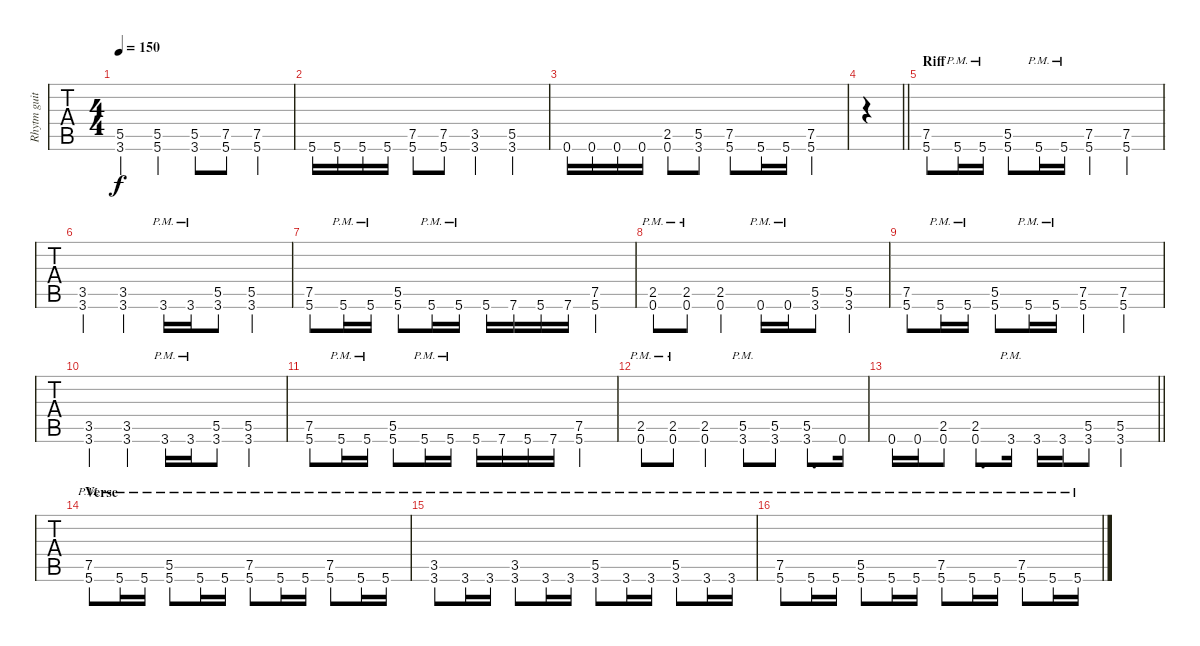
\track ("Rhytm guitar" "Rhytm guit") {instrument distortionguitar}
\staff {tabs}
\tuning (D4 A3 F3 C3 G2 D2) {hide}
\ts (4 4)
\tempo 150
\clef g2
\ks c
(5.5 3.6).4{dy f} (5.5 5.6).4 (5.5 3.6).8 (7.5 5.6).8 (7.5 5.6).4 |
5.6.16 5.6.16 5.6.16 5.6.16 (7.5 5.6).8 (7.5 5.6).8 (3.5 3.6).4 (5.5 3.6).4 |
0.6.16 0.6.16 0.6.16 0.6.16 (2.5 0.6).8 (5.5 3.6).8 (7.5 5.6).8 5.6.16 5.6.16 (7.5 5.6).4 |
\barLineRight lightlight
|
\section ("" "Riff")
(7.5 5.6).8 5.6{pm}.16 5.6{pm}.16 (5.5 5.6).8 5.6{pm}.16 5.6{pm}.16 (7.5 5.6).4 (7.5 5.6).4 |
(3.5 3.6).4 (3.5 3.6).4 3.6{pm}.16 3.6{pm}.16 (5.5 3.6).8 (5.5 3.6).4 |
(7.5 5.6).8 5.6{pm}.16 5.6{pm}.16 (5.5 5.6).8 5.6{pm}.16 5.6{pm}.16 5.6.16 7.6.16 5.6.16 7.6.16 (7.5 5.6).4 |
(2.5{pm} 0.6).8 (2.5{pm} 0.6).8 (2.5 0.6).4 0.6{pm}.16 0.6{pm}.16 (5.5 3.6).8 (5.5 3.6).4 |
(7.5 5.6).8 5.6{pm}.16 5.6{pm}.16 (5.5 5.6).8 5.6{pm}.16 5.6{pm}.16 (7.5 5.6).4 (7.5 5.6).4 |
(3.5 3.6).4 (3.5 3.6).4 3.6{pm}.16 3.6{pm}.16 (5.5 3.6).8 (5.5 3.6).4 |
(7.5 5.6).8 5.6{pm}.16 5.6{pm}.16 (5.5 5.6).8 5.6{pm}.16 5.6{pm}.16 5.6.16 7.6.16 5.6.16 7.6.16 (7.5 5.6).4 |
(2.5{pm} 0.6).8 (2.5{pm} 0.6).8 (2.5 0.6).4 (5.5 3.6{pm}).8 (5.5 3.6).8 (5.5 3.6).8{d} 0.6.16 |
\barLineRight lightlight
0.6.16 0.6.16 (2.5 0.6).8 (2.5 0.6).8{d} 3.6{pm}.16 3.6.16 3.6.16 (5.5 3.6).8 (5.5 3.6).4 |
\section ("" "Verse")
(7.5 5.6{pm}).8 5.6{pm}.16 5.6{pm}.16 (5.5 5.6{pm}).8 5.6{pm}.16 5.6{pm}.16 (7.5 5.6{pm}).8 5.6{pm}.16 5.6{pm}.16 (7.5 5.6{pm}).8 5.6{pm}.16 5.6{pm}.16 |
(3.5 3.6{pm}).8 3.6{pm}.16 3.6{pm}.16 (3.5 3.6{pm}).8 3.6{pm}.16 3.6{pm}.16 (5.5 3.6{pm}).8 3.6{pm}.16 3.6{pm}.16 (5.5{pm} 3.6{pm}).8 3.6{pm}.16 3.6{pm}.16 |
(7.5 5.6{pm}).8 5.6{pm}.16 5.6{pm}.16 (5.5 5.6{pm}).8 5.6{pm}.16 5.6{pm}.16 (7.5 5.6{pm}).8 5.6{pm}.16 5.6{pm}.16 (7.5 5.6{pm}).8 5.6{pm}.16 5.6{pm}.16
